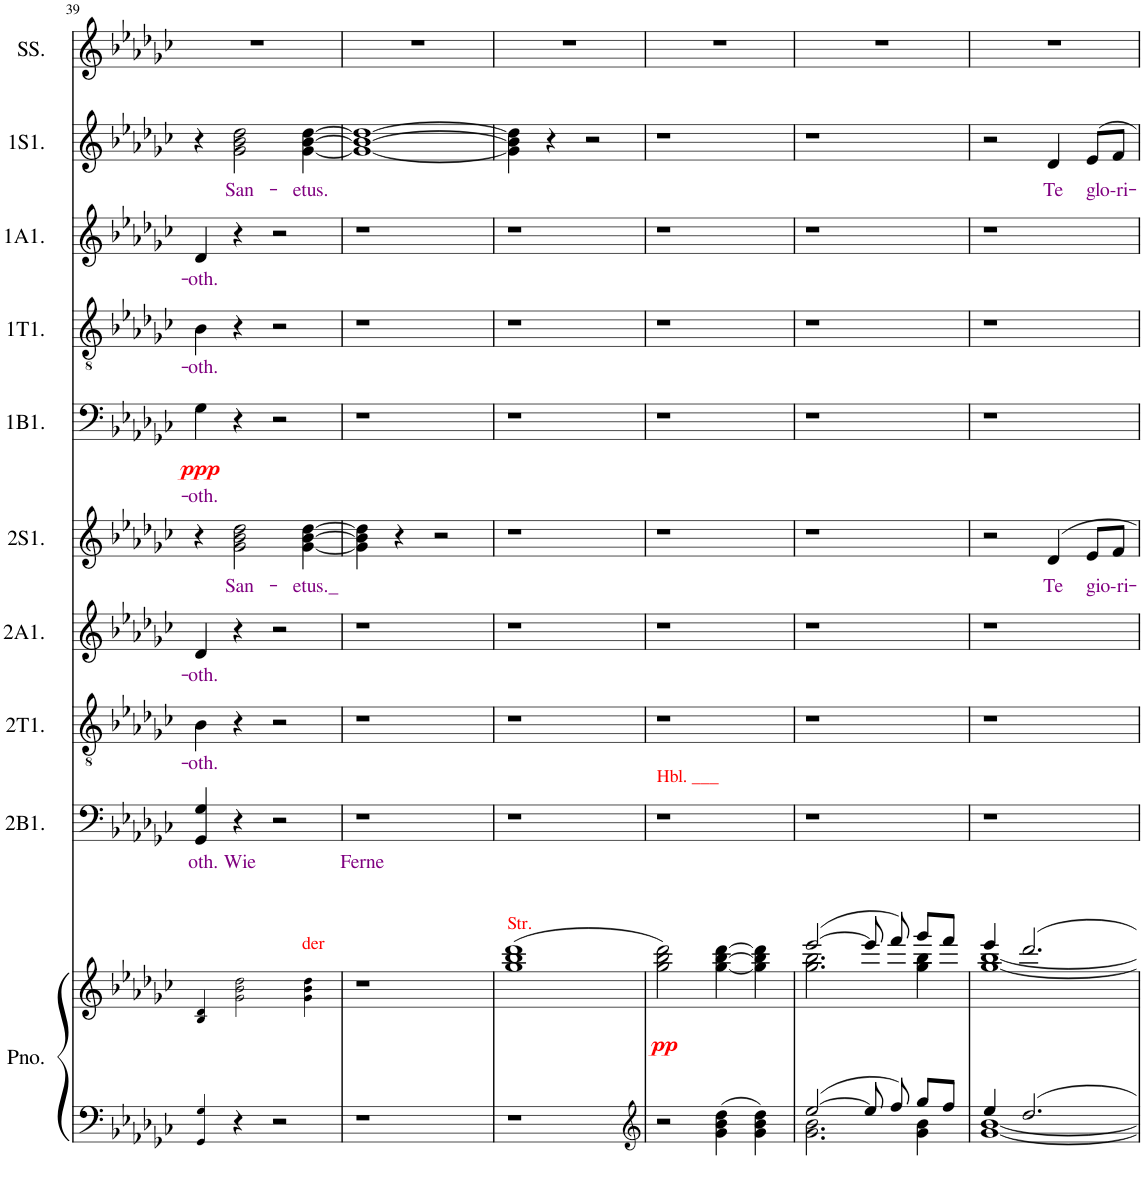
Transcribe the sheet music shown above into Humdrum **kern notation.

**kern	**kern	**dynam	**kern	**text	**kern	**text	**kern	**text	**kern	**text	**kern	**text	**dynam	**kern	**text	**kern	**text	**kern	**text	**kern
*part10	*part10	*part10	*part9	*part9	*part8	*part8	*part7	*part7	*part6	*part6	*part5	*part5	*part5	*part4	*part4	*part3	*part3	*part2	*part2	*part1
*staff11	*staff10	*staff10/11	*staff9	*staff9	*staff8	*staff8	*staff7	*staff7	*staff6	*staff6	*staff5	*staff5	*staff5	*staff4	*staff4	*staff3	*staff3	*staff2	*staff2	*staff1
*I"Piano	*	*	*I"C2 Bass 1	*	*I"C2 Tenor 1	*	*I"C2 Alto 1	*	*I"C1 Soprano 1	*	*I"C1 Bass 1	*	*	*I"C1 Tenor 1	*	*I"C1 Alto 1	*	*I"C1 Soprano 1	*	*I"Soprano Solo
*I'Pno.	*	*	*I'2B1.	*	*I'2T1.	*	*I'2A1.	*	*I'2S1.	*	*I'1B1.	*	*	*I'1T1.	*	*I'1A1.	*	*I'1S1.	*	*I'SS.
!!LO:PB:g=z
*clefF4	*clefG2	*	*clefF4	*	*clefGv2	*	*clefG2	*	*clefG2	*	*clefF4	*	*	*clefGv2	*	*clefG2	*	*clefG2	*	*clefG2
*	*	*	*	*	*	*	*Trd1c2	*	*	*	*	*	*	*	*	*Trd1c2	*	*	*	*
*k[b-e-a-d-g-c-]	*k[b-e-a-d-g-c-]	*	*k[b-e-a-d-g-c-]	*	*k[b-e-a-d-g-c-]	*	*k[b-e-a-d-g-c-]	*	*k[b-e-a-d-g-c-]	*	*k[b-e-a-d-g-c-]	*	*	*k[b-e-a-d-g-c-]	*	*k[b-e-a-d-g-c-]	*	*k[b-e-a-d-g-c-]	*	*k[b-e-a-d-g-c-]
*M4/4	*M4/4	*	*M4/4	*	*M4/4	*	*M4/4	*	*M4/4	*	*M4/4	*	*	*M4/4	*	*M4/4	*	*M4/4	*	*M4/4
*met(c)	*met(c)	*	*met(c)	*	*met(c)	*	*met(c)	*	*met(c)	*	*met(c)	*	*	*met(c)	*	*met(c)	*	*met(c)	*	*met(c)
=39	=39	=39	=39	=39	=39	=39	=39	=39	=39	=39	=39	=39	=39	=39	=39	=39	=39	=39	=39	=39
!	!	!	!	!LO:LY:b:color=#800080	!	!LO:LY:b:color=#800080	!	!LO:LY:b:color=#800080	!	!	!	!LO:LY:b:color=#800080	!LO:DY:b	!	!LO:LY:b:color=#800080	!	!LO:LY:b:color=#800080	!	!	!
4GG-!/ 4G-!/	4B-!/ 4d-!/	.	4GG-/ 4G-/	-oth.	4B-\	-oth.	4d-/	-oth.	4r	.	4G-\	-oth.	ppp	4B-\	-oth.	4d-/	-oth.	4r	.	1r
!	!	!	!	!LO:LY:b:color=#800080	!	!	!	!	!	!LO:LY:b:color=#800080	!	!	!	!	!	!	!	!	!LO:LY:b:color=#800080	!
4r	2g-!\ 2b-!\ 2dd-!\	.	4r	Wie	4r	.	4r	.	2g-\ 2b-\ 2dd-\	San-	4r	.	.	4r	.	4r	.	2g-\ 2b-\ 2dd-\	San-	.
2r	.	.	2r	.	2r	.	2r	.	.	.	2r	.	.	2r	.	2r	.	.	.	.
!	!LO:TX:a:color=#FF0000:t=der	!	!	!	!	!	!	!	!	!	!	!	!	!	!	!	!	!	!	!
!	!	!	!	!	!	!	!	!	!	!LO:LY:b:color=#800080	!	!	!	!	!	!	!	!	!LO:LY:b:color=#800080	!
.	4g-!\ 4b-!\ 4dd-!\	.	.	.	.	.	.	.	[4g-\ [4b-\ [4dd-\	-etus._	.	.	.	.	.	.	.	[4g-\ [4b-\ [4dd-\	-etus.	.
=40	=40	=40	=40	=40	=40	=40	=40	=40	=40	=40	=40	=40	=40	=40	=40	=40	=40	=40	=40	=40
!	!	!	!	!LO:LY:b:color=#800080	!	!	!	!	!	!	!	!	!	!	!	!	!	!	!	!
1r	1r	.	1r	Ferne	1r	.	1r	.	4g-\] 4b-\] 4dd-\]	.	1r	.	.	1r	.	1r	.	1g-_ 1b-_ 1dd-_	.	1r
.	.	.	.	.	.	.	.	.	4r	.	.	.	.	.	.	.	.	.	.	.
.	.	.	.	.	.	.	.	.	2r	.	.	.	.	.	.	.	.	.	.	.
=41	=41	=41	=41	=41	=41	=41	=41	=41	=41	=41	=41	=41	=41	=41	=41	=41	=41	=41	=41	=41
!	!LO:TX:a:color=#FF0000:t=Str.	!	!	!	!	!	!	!	!	!	!	!	!	!	!	!	!	!	!	!
1r	(1gg- 1bb- 1ddd-	.	1r	.	1r	.	1r	.	1r	.	1r	.	.	1r	.	1r	.	4g-\] 4b-\] 4dd-\]	.	1r
.	.	.	.	.	.	.	.	.	.	.	.	.	.	.	.	.	.	4r	.	.
.	.	.	.	.	.	.	.	.	.	.	.	.	.	.	.	.	.	2r	.	.
=42	=42	=42	=42	=42	=42	=42	=42	=42	=42	=42	=42	=42	=42	=42	=42	=42	=42	=42	=42	=42
*clefG2	*	*	*	*	*	*	*	*	*	*	*	*	*	*	*	*	*	*	*	*
!	!	!	!LO:TX:a:color=#FF0000:t=Hbl. ___	!	!	!	!	!	!	!	!	!	!	!	!	!	!	!	!	!
!	!	!LO:DY:b	!	!	!	!	!	!	!	!	!	!	!	!	!	!	!	!	!	!
2r	2gg-\ 2bb-\ 2ddd-\)	pp	1r	.	1r	.	1r	.	1r	.	1r	.	.	1r	.	1r	.	1r	.	1r
4g-\ 4b-\ 4dd-\	[4gg-\ [4bb-\ [4ddd-\	.	.	.	.	.	.	.	.	.	.	.	.	.	.	.	.	.	.	.
4g-\ 4b-\ 4dd-\	4gg-\] 4bb-\] 4ddd-\]	.	.	.	.	.	.	.	.	.	.	.	.	.	.	.	.	.	.	.
=43	=43	=43	=43	=43	=43	=43	=43	=43	=43	=43	=43	=43	=43	=43	=43	=43	=43	=43	=43	=43
*^	*^	*	*	*	*	*	*	*	*	*	*	*	*	*	*	*	*	*	*	*
[2ee-/	2.g-\ 2.b-\	([2eee-/	2.gg-\ 2.bb-\	.	1r	.	1r	.	1r	.	1r	.	1r	.	.	1r	.	1r	.	1r	.	1r
8ee-/]	.	8eee-/]	.	.	.	.	.	.	.	.	.	.	.	.	.	.	.	.	.	.	.	.
8ff/	.	8fff/)	.	.	.	.	.	.	.	.	.	.	.	.	.	.	.	.	.	.	.	.
8gg-/L	4g-\ 4b-\	8ggg-/L	4gg-\ 4bb-\	.	.	.	.	.	.	.	.	.	.	.	.	.	.	.	.	.	.	.
8ff/J	.	8fff/J	.	.	.	.	.	.	.	.	.	.	.	.	.	.	.	.	.	.	.	.
=44	=44	=44	=44	=44	=44	=44	=44	=44	=44	=44	=44	=44	=44	=44	=44	=44	=44	=44	=44	=44	=44	=44
4ee-/	[1g- [1b-	4eee-/	[1gg- [1bb-	.	1r	.	1r	.	1r	.	2r	.	1r	.	.	1r	.	1r	.	2r	.	1r
2.dd-/	.	2.ddd-/	.	.	.	.	.	.	.	.	.	.	.	.	.	.	.	.	.	.	.	.
!	!	!	!	!	!	!	!	!	!	!	!	!LO:LY:b:color=#800080	!	!	!	!	!	!	!	!	!LO:LY:b:color=#800080	!
.	.	.	.	.	.	.	.	.	.	.	4d-/	Te	.	.	.	.	.	.	.	4d-/	Te	.
!	!	!	!	!	!	!	!	!	!	!	!	!LO:LY:b:color=#800080	!	!	!	!	!	!	!	!	!LO:LY:b:color=#800080	!
.	.	.	.	.	.	.	.	.	.	.	8e-/L	gio-ri-	.	.	.	.	.	.	.	8e-/L	glo-ri-	.
.	.	.	.	.	.	.	.	.	.	.	8f/J	.	.	.	.	.	.	.	.	8f/J	.	.
*v	*v	*	*	*	*	*	*	*	*	*	*	*	*	*	*	*	*	*	*	*	*	*
*	*v	*v	*	*	*	*	*	*	*	*	*	*	*	*	*	*	*	*	*	*	*
=	=	=	=	=	=	=	=	=	=	=	=	=	=	=	=	=	=	=	=	=
*-	*-	*-	*-	*-	*-	*-	*-	*-	*-	*-	*-	*-	*-	*-	*-	*-	*-	*-	*-	*-
